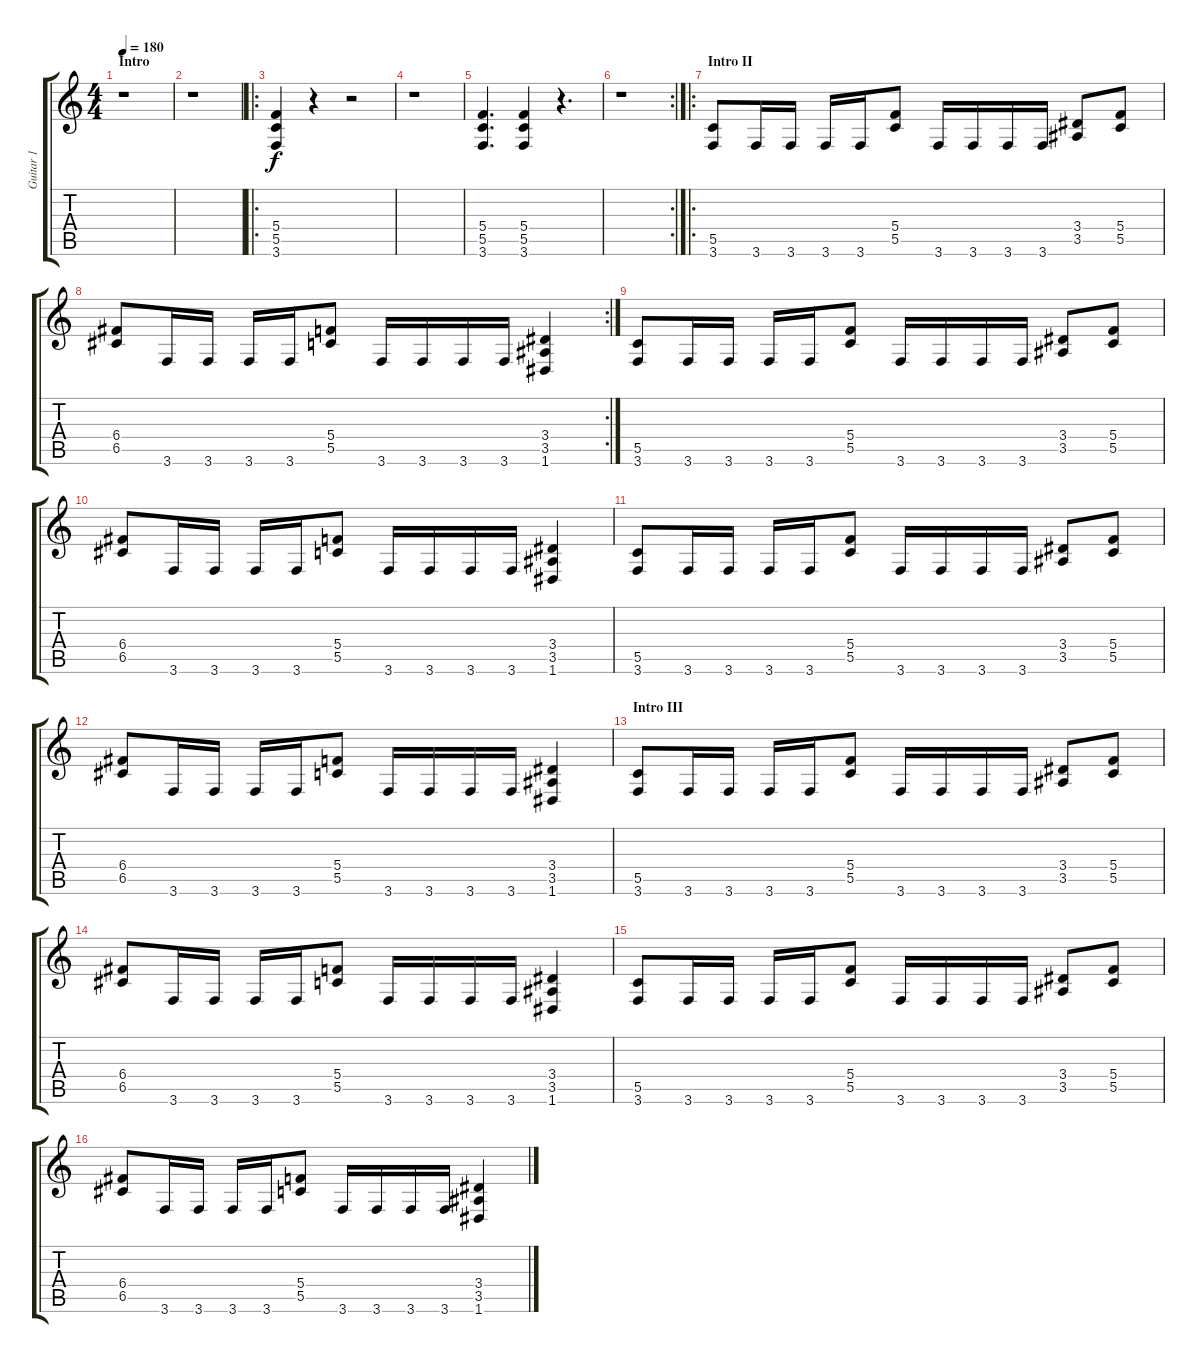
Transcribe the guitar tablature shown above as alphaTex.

\track ("Guitar 1" "Guitar 1") {instrument distortionguitar}
\staff {score tabs}
\tuning (D4 A3 F3 C3 G2 D2) {hide}
\ts (4 4)
\section ("" "Intro")
\tempo 180
\clef g2
\ks c
r.1{dy f instrument distortionguitar} |
r.1 |
\ro
(5.4 5.5 3.6).4 r.4 r.2 |
r.1 |
(5.4 5.5 3.6).4{d} (5.4 5.5 3.6).4 r.4{d} |
\rc 2
r.1 |
\ro
\section ("" "Intro II")
(5.5 3.6).8 3.6.16 3.6.16 3.6.16 3.6.16 (5.4 5.5).8 3.6.16 3.6.16 3.6.16 3.6.16 (3.4 3.5).8 (5.4 5.5).8 |
\rc 2
(6.4 6.5).8 3.6.16 3.6.16 3.6.16 3.6.16 (5.4 5.5).8 3.6.16 3.6.16 3.6.16 3.6.16 (3.4 3.5 1.6).4 |
(5.5 3.6).8 3.6.16 3.6.16 3.6.16 3.6.16 (5.4 5.5).8 3.6.16 3.6.16 3.6.16 3.6.16 (3.4 3.5).8 (5.4 5.5).8 |
(6.4 6.5).8 3.6.16 3.6.16 3.6.16 3.6.16 (5.4 5.5).8 3.6.16 3.6.16 3.6.16 3.6.16 (3.4 3.5 1.6).4 |
(5.5 3.6).8 3.6.16 3.6.16 3.6.16 3.6.16 (5.4 5.5).8 3.6.16 3.6.16 3.6.16 3.6.16 (3.4 3.5).8 (5.4 5.5).8 |
(6.4 6.5).8 3.6.16 3.6.16 3.6.16 3.6.16 (5.4 5.5).8 3.6.16 3.6.16 3.6.16 3.6.16 (3.4 3.5 1.6).4 |
\section ("" "Intro III")
(5.5 3.6).8 3.6.16 3.6.16 3.6.16 3.6.16 (5.4 5.5).8 3.6.16 3.6.16 3.6.16 3.6.16 (3.4 3.5).8 (5.4 5.5).8 |
(6.4 6.5).8 3.6.16 3.6.16 3.6.16 3.6.16 (5.4 5.5).8 3.6.16 3.6.16 3.6.16 3.6.16 (3.4 3.5 1.6).4 |
(5.5 3.6).8 3.6.16 3.6.16 3.6.16 3.6.16 (5.4 5.5).8 3.6.16 3.6.16 3.6.16 3.6.16 (3.4 3.5).8 (5.4 5.5).8 |
(6.4 6.5).8 3.6.16 3.6.16 3.6.16 3.6.16 (5.4 5.5).8 3.6.16 3.6.16 3.6.16 3.6.16 (3.4 3.5 1.6).4
